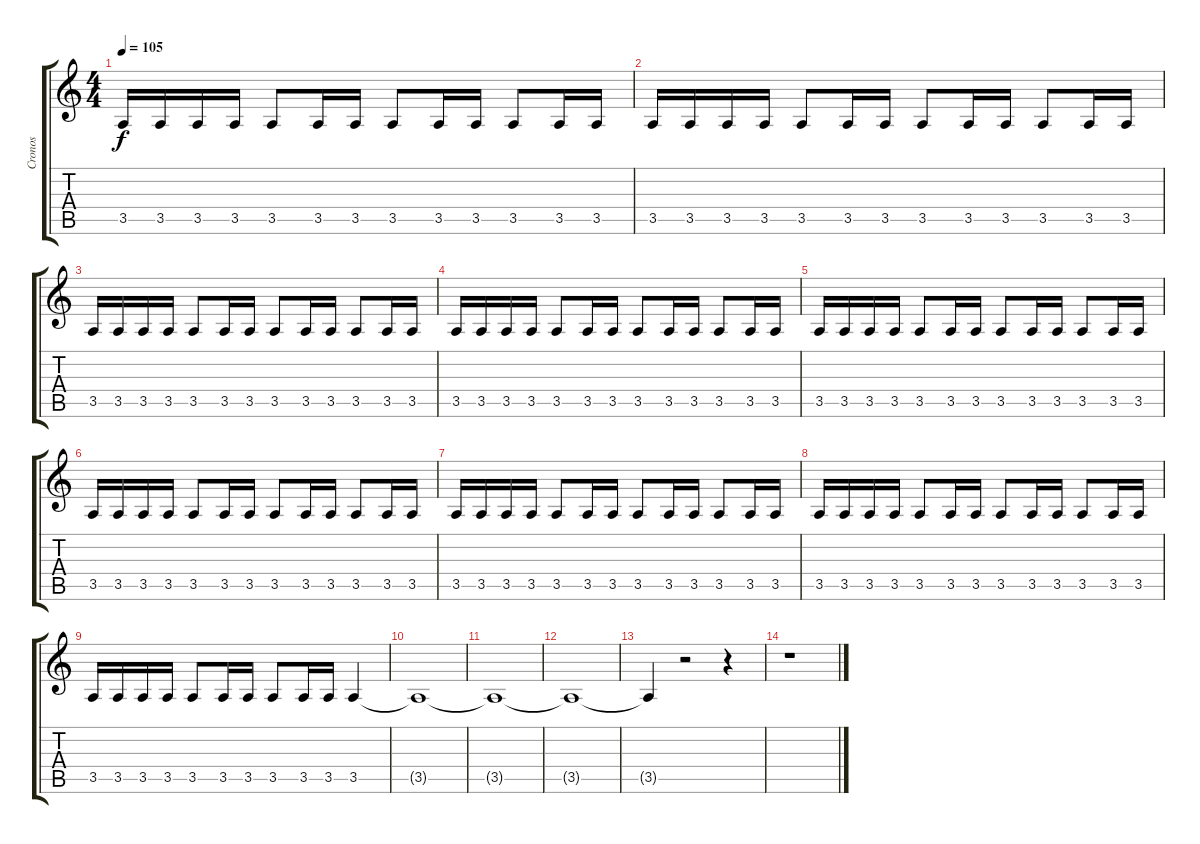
\track ("Cronos" "Cronos") {instrument electricbasspick}
\staff {score tabs}
\tuning (Db4 Ab3 E3 B2 Gb2 Db2) {hide}
\ts (4 4)
\tempo 105
\clef g2
\ks c
3.5.16{dy f} 3.5.16 3.5.16 3.5.16 3.5.8 3.5.16 3.5.16 3.5.8 3.5.16 3.5.16 3.5.8 3.5.16 3.5.16 |
3.5.16 3.5.16 3.5.16 3.5.16 3.5.8 3.5.16 3.5.16 3.5.8 3.5.16 3.5.16 3.5.8 3.5.16 3.5.16 |
3.5.16 3.5.16 3.5.16 3.5.16 3.5.8 3.5.16 3.5.16 3.5.8 3.5.16 3.5.16 3.5.8 3.5.16 3.5.16 |
3.5.16 3.5.16 3.5.16 3.5.16 3.5.8 3.5.16 3.5.16 3.5.8 3.5.16 3.5.16 3.5.8 3.5.16 3.5.16 |
3.5.16 3.5.16 3.5.16 3.5.16 3.5.8 3.5.16 3.5.16 3.5.8 3.5.16 3.5.16 3.5.8 3.5.16 3.5.16 |
3.5.16 3.5.16 3.5.16 3.5.16 3.5.8 3.5.16 3.5.16 3.5.8 3.5.16 3.5.16 3.5.8 3.5.16 3.5.16 |
3.5.16 3.5.16 3.5.16 3.5.16 3.5.8 3.5.16 3.5.16 3.5.8 3.5.16 3.5.16 3.5.8 3.5.16 3.5.16 |
3.5.16 3.5.16 3.5.16 3.5.16 3.5.8 3.5.16 3.5.16 3.5.8 3.5.16 3.5.16 3.5.8 3.5.16 3.5.16 |
3.5.16 3.5.16 3.5.16 3.5.16 3.5.8 3.5.16 3.5.16 3.5.8 3.5.16 3.5.16 3.5.4 |
3.5{t}.1 |
3.5{t}.1 |
3.5{t}.1 |
3.5{t}.4 r.2 r.4 |
r.1
